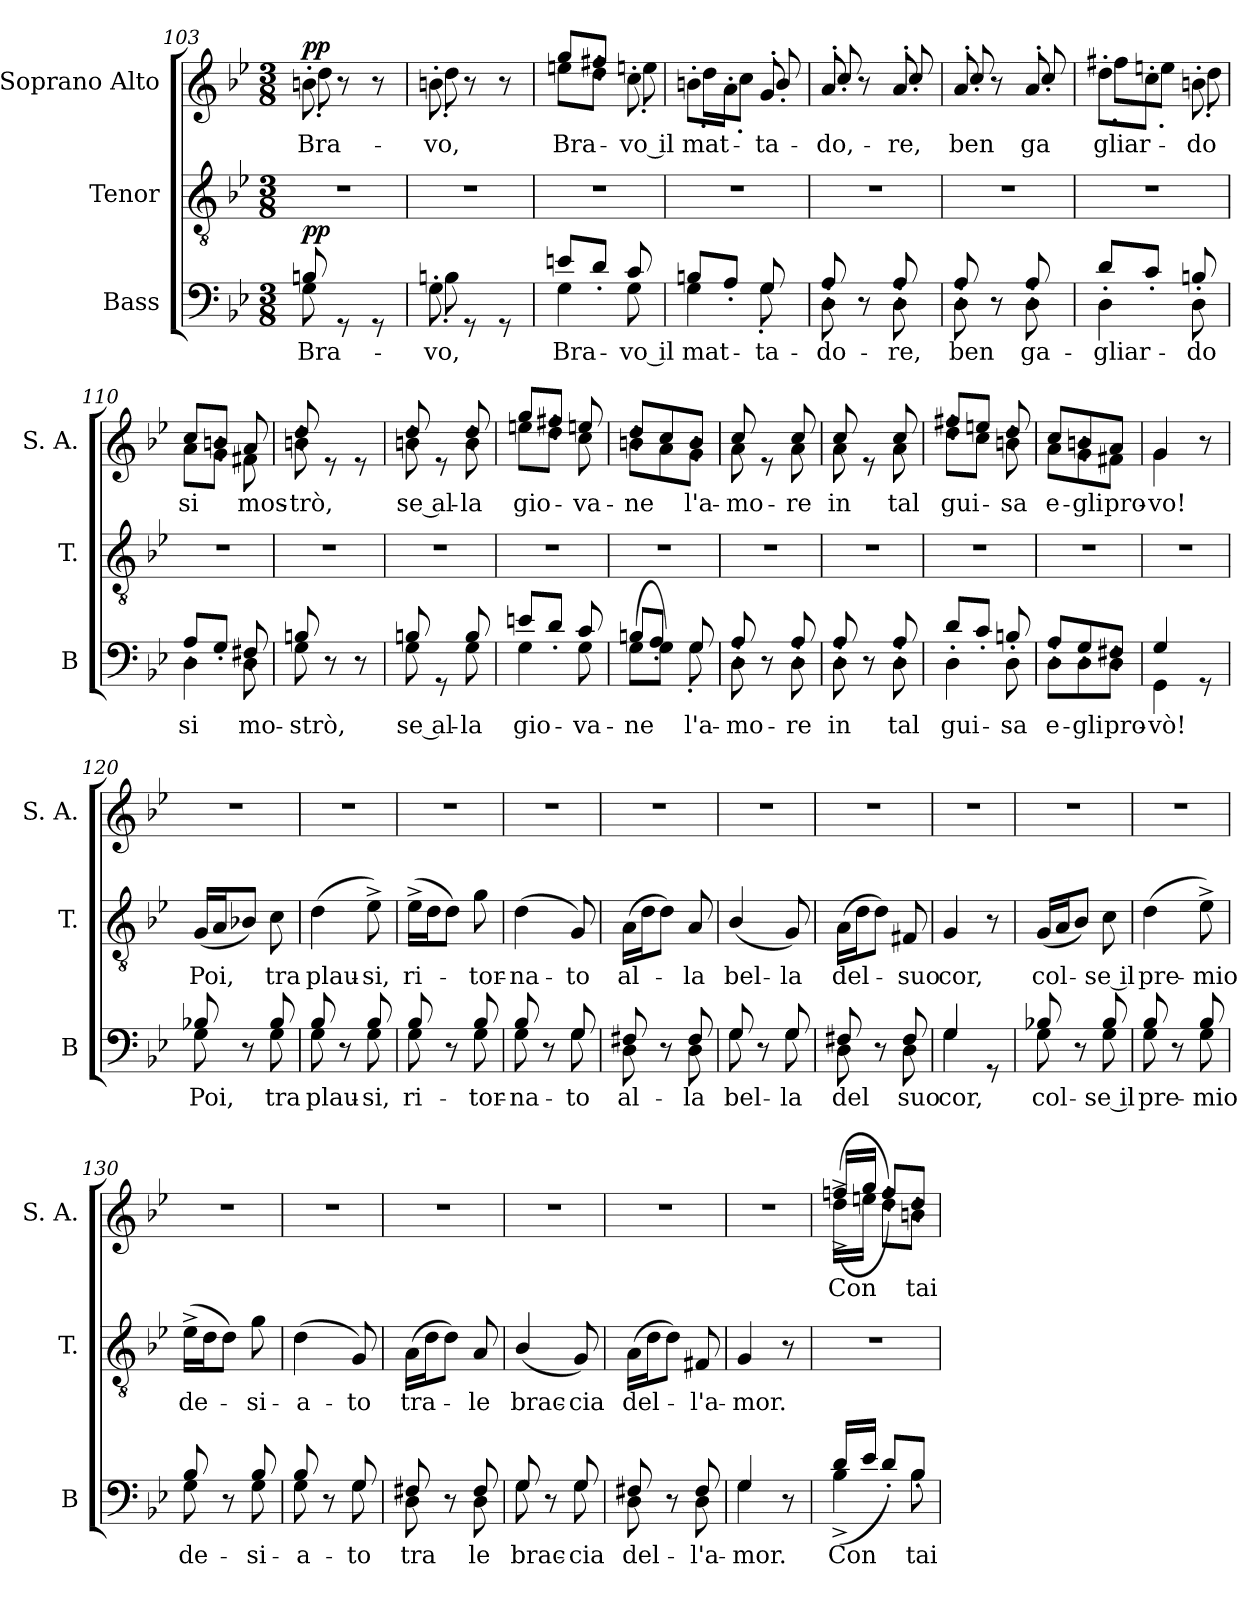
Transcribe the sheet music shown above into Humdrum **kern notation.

**kern	**text	**dynam	**kern	**text	**kern	**text	**dynam
*part3	*part3	*part3	*part2	*part2	*part1	*part1	*part1
*staff3	*staff3	*staff3	*staff2	*staff2	*staff1	*staff1	*staff1
*I"Bass	*	*	*I"Tenor	*	*I"Soprano Alto	*	*
*I'B	*	*	*I'T.	*	*I'S. A.	*	*
*clefF4	*	*	*clefGv2	*	*clefG2	*	*
*k[b-e-]	*	*	*k[b-e-]	*	*k[b-e-]	*	*
*M3/8	*	*	*M3/8	*	*M3/8	*	*
=103	=103	=103	=103	=103	=103	=103	=103
!	!LO:LY:b	!LO:DY:a	!	!	!	!LO:LY:b	!LO:DY:a
*^	*	*	*	*	*^	*	*
8G'\	8Bn'/	Bra-	pp	4.r	.	8bn'\	8dd'\	Bra-	pp
8rGG	4ryy	.	.	.	.	8r	8ryy	.	.
8rGG	.	.	.	.	.	8r	8ryy	.	.
=104	=104	=104	=104	=104	=104	=104	=104	=104	=104
!	!	!LO:LY:b	!	!	!	!	!	!LO:LY:b	!
8G'\	8Bn'\	-vo,	.	4.r	.	8bn'\	8dd'\	-vo,	.
8rGG	4ryy	.	.	.	.	8r	8ryy	.	.
8rGG	.	.	.	.	.	8r	8ryy	.	.
=105	=105	=105	=105	=105	=105	=105	=105	=105	=105
!	!	!LO:LY:b	!	!	!	!	!	!LO:LY:b	!
4G\	8en'/L	Bra-	.	4.r	.	8een'\L	8gg'/L	Bra-	.
.	8d'/J	.	.	.	.	8dd'\J	8ff#X'/J	.	.
!	!	!LO:LY:b	!	!	!	!	!	!LO:LY:b	!
8G\	8c'/	-vo il	.	.	.	8cc'\	8een'\	-vo il	.
=106	=106	=106	=106	=106	=106	=106	=106	=106	=106
!	!	!LO:LY:b	!	!	!	!	!	!LO:LY:b	!
4G\	8Bn'/L	mat-	.	4.r	.	8bn'\L	8dd'\L	mat-	.
.	8A'/J	.	.	.	.	8a'\J	8cc'\J	.	.
!	!	!LO:LY:b	!	!	!	!	!	!LO:LY:b	!
8G/	8G'\	-ta-	.	.	.	8g'/	8b'/	-ta-	.
=107	=107	=107	=107	=107	=107	=107	=107	=107	=107
!	!	!LO:LY:b	!	!	!	!	!	!LO:LY:b	!
8D'\	8A'/	-do-	.	4.r	.	8a'/	8cc'/	-do,-	.
8r	8ryy	.	.	.	.	8r	8ryy	.	.
!	!	!LO:LY:b	!	!	!	!	!	!LO:LY:b	!
8D'\	8A'/	-re,	.	.	.	8a'/	8cc'/	-re,	.
=108	=108	=108	=108	=108	=108	=108	=108	=108	=108
!	!	!LO:LY:b	!	!	!	!	!	!LO:LY:b	!
8D'\	8A'/	ben	.	4.r	.	8a'/	8cc'/	-ben	.
8r	8ryy	.	.	.	.	8r	8ryy	.	.
!	!	!LO:LY:b	!	!	!	!	!	!LO:LY:b	!
8D'\	8A'/	ga-	.	.	.	8a'/	8cc'/	ga	.
=109	=109	=109	=109	=109	=109	=109	=109	=109	=109
!	!	!LO:LY:b	!	!	!	!	!	!LO:LY:b	!
4D\	8d'/L	-gliar-	.	4.r	.	8dd'\L	8ff#X'\L	gliar-	.
.	8c'/J	.	.	.	.	8cc'\J	8een'\J	.	.
!	!	!LO:LY:b	!	!	!	!	!	!LO:LY:b	!
8D\	8Bn'/	-do	.	.	.	8bn'\	8dd'\	-do	.
!!LO:LB:g=z	!!
=110	=110	=110	=110	=110	=110	=110	=110	=110	=110
!	!	!LO:LY:b	!	!	!	!	!	!LO:LY:b	!
4D\	8A'/L	si	.	4.r	.	8a'\L	8cc'/L	-si	.
.	8G'/J	.	.	.	.	8g'\J	8bn'/J	.	.
!	!	!LO:LY:b	!	!	!	!	!	!LO:LY:b	!
8D\	8F#X'/	mo-	.	.	.	8f#X'\	8a'/	mos-	.
=111	=111	=111	=111	=111	=111	=111	=111	=111	=111
!	!	!LO:LY:b	!	!	!	!	!	!LO:LY:b	!
8G'\	8Bn'/	-strò,	.	4.r	.	8bn'\	8dd'/	-trò,	.
8r	8ryy	.	.	.	.	8re	4ryy	.	.
8r	8ryy	.	.	.	.	8re	.	.	.
=112	=112	=112	=112	=112	=112	=112	=112	=112	=112
!	!	!LO:LY:b	!	!	!	!	!	!LO:LY:b	!
8G'\	8Bn'/	se al-	.	4.r	.	8bn'\	8dd'/	-se al-	.
8rGG	8ryy	.	.	.	.	8re	8ryy	.	.
!	!	!LO:LY:b	!	!	!	!	!	!LO:LY:b	!
8G'\	8B'/	-la	.	.	.	8b'\	8dd'/	-la	.
=113	=113	=113	=113	=113	=113	=113	=113	=113	=113
!	!	!LO:LY:b	!	!	!	!	!	!LO:LY:b	!
4G\	8en'/L	gio-	.	4.r	.	8een'\L	8gg'/L	gio-	.
.	8d'/J	.	.	.	.	8dd'\J	8ff#X'/J	.	.
!	!	!LO:LY:b	!	!	!	!	!	!LO:LY:b	!
8G\	8c'/	-va-	.	.	.	8cc'\	8een'/	-va-	.
=114	=114	=114	=114	=114	=114	=114	=114	=114	=114
!	!	!LO:LY:b	!	!	!	!	!	!LO:LY:b	!
(<8G\L	8Bn'/L	-ne	.	4.r	.	8bn'\L	8dd'/L	-ne	.
8G\J)	8A'/J	.	.	.	.	8a'\	8cc'/	.	.
!	!	!LO:LY:b	!	!	!	!	!	!LO:LY:b	!
8G/	8G'\	l'a-	.	.	.	8g'\J	8b'/J	l'a-	.
=115	=115	=115	=115	=115	=115	=115	=115	=115	=115
!	!	!LO:LY:b	!	!	!	!	!	!LO:LY:b	!
8D'\	8A'/	-mo-	.	4.r	.	8a'\	8cc'/	-mo-	.
8r	8ryy	.	.	.	.	8re	8ryy	.	.
!	!	!LO:LY:b	!	!	!	!	!	!LO:LY:b	!
8D'\	8A'/	-re	.	.	.	8a'\	8cc'/	-re	.
=116	=116	=116	=116	=116	=116	=116	=116	=116	=116
!	!	!LO:LY:b	!	!	!	!	!	!LO:LY:b	!
8D'\	8A'/	in	.	4.r	.	8a'\	8cc'/	-in	.
8r	8ryy	.	.	.	.	8re	8ryy	.	.
!	!	!LO:LY:b	!	!	!	!	!	!LO:LY:b	!
8D'\	8A'/	tal	.	.	.	8a'\	8cc'/	tal	.
=117	=117	=117	=117	=117	=117	=117	=117	=117	=117
!	!	!LO:LY:b	!	!	!	!	!	!LO:LY:b	!
4D'\	8d'/L	gui-	.	4.r	.	8dd'\L	8ff#X'/L	gui-	.
.	8c'/J	.	.	.	.	8cc'\J	8een'/J	.	.
!	!	!LO:LY:b	!	!	!	!	!	!LO:LY:b	!
8D'\	8Bn'/	-sa	.	.	.	8bn'\	8dd'/	-sa	.
=118	=118	=118	=118	=118	=118	=118	=118	=118	=118
!	!	!LO:LY:b	!	!	!	!	!	!LO:LY:b	!
8D'\L	8A'/L	e-	.	4.r	.	8a'\L	8cc'/L	-e-	.
!	!	!LO:LY:b	!	!	!	!	!	!LO:LY:b	!
8D'\	8G'/	-gli	.	.	.	8g'\	8bn'/	-gli	.
!	!	!LO:LY:b	!	!	!	!	!	!LO:LY:b	!
8D'\J	8F#X'/J	pro-	.	.	.	8f#X'\J	8a'/J	pro-	.
=119	=119	=119	=119	=119	=119	=119	=119	=119	=119
!	!	!LO:LY:b	!	!	!	!	!	!LO:LY:b	!
4GG\	4G/	-vò!	.	4.r	.	4g/	4g\	-vo!	.
8rGG	8ryy	.	.	.	.	8r	8ryy	.	.
=120	=120	=120	=120	=120	=120	=120	=120	=120	=120
!	!	!LO:LY:b	!	!	!LO:LY:b	!	!	!	!
*	*	*	*	*	*	*v	*v	*	*
8G\	8B-X/	Poi,	.	(<16G/LL	Poi,	4.r	.	.
.	.	.	.	16A/J	.	.	.	.
8r	8ryy	.	.	8B-X/J)	.	.	.	.
!	!	!LO:LY:b	!	!	!LO:LY:b	!	!	!
8G\	8B-/	tra	.	8c\	tra	.	.	.
=121	=121	=121	=121	=121	=121	=121	=121	=121
!	!	!LO:LY:b	!	!	!LO:LY:b	!	!	!
8G\	8B-/	plau-	.	(>4d\	plau-	4.r	.	.
8r	8ryy	.	.	.	.	.	.	.
!	!	!LO:LY:b	!	!	!LO:LY:b	!	!	!
8G\	8B-/	-si,	.	8e-^\)	-si,	.	.	.
!!LO:LB:g=z
=122	=122	=122	=122	=122	=122	=122	=122	=122
!	!	!LO:LY:b	!	!	!LO:LY:b	!	!	!
8G\	8B-/	ri-	.	(>16e-^\LL	ri-	4.r	.	.
.	.	.	.	16d\J	.	.	.	.
8r	8ryy	.	.	8d\J)	.	.	.	.
!	!	!LO:LY:b	!	!	!LO:LY:b	!	!	!
8G\	8B-/	-tor-	.	8g\	-tor-	.	.	.
=123	=123	=123	=123	=123	=123	=123	=123	=123
!	!	!LO:LY:b	!	!	!LO:LY:b	!	!	!
8G\	8B-/	-na-	.	(>4d\	-na-	4.r	.	.
8r	8ryy	.	.	.	.	.	.	.
!	!	!LO:LY:b	!	!	!LO:LY:b	!	!	!
8G/	8G\	-to	.	8G/)	-to	.	.	.
=124	=124	=124	=124	=124	=124	=124	=124	=124
!	!	!LO:LY:b	!	!	!LO:LY:b	!	!	!
8D\	8F#X/	al-	.	(>16A\LL	al-	4.r	.	.
.	.	.	.	16d\J	.	.	.	.
8r	8ryy	.	.	8d\J)	.	.	.	.
!	!	!LO:LY:b	!	!	!LO:LY:b	!	!	!
8D\	8F#/	-la	.	8A/	-la	.	.	.
=125	=125	=125	=125	=125	=125	=125	=125	=125
!	!	!LO:LY:b	!	!	!LO:LY:b	!	!	!
8G\	8G/	bel-	.	(<4B-/	bel-	4.r	.	.
8r	8ryy	.	.	.	.	.	.	.
!	!	!LO:LY:b	!	!	!LO:LY:b	!	!	!
8G\	8G/	-la	.	8G/)	-la	.	.	.
=126	=126	=126	=126	=126	=126	=126	=126	=126
!	!	!LO:LY:b	!	!	!LO:LY:b	!	!	!
8D\	8F#X/	del	.	(>16A\LL	del-	4.r	.	.
.	.	.	.	16d\J	.	.	.	.
8r	8ryy	.	.	8d\J)	.	.	.	.
!	!	!LO:LY:b	!	!	!LO:LY:b	!	!	!
8D\	8F#/	suo	.	8F#X/	-suo	.	.	.
=127	=127	=127	=127	=127	=127	=127	=127	=127
!	!	!LO:LY:b	!	!	!LO:LY:b	!	!	!
4G\	4G/	cor,	.	4G/	cor,	4.r	.	.
8rGG	8ryy	.	.	8r	.	.	.	.
=128	=128	=128	=128	=128	=128	=128	=128	=128
!	!	!LO:LY:b	!	!	!LO:LY:b	!	!	!
8G\	8B-X/	col-	.	(<16G/LL	col-	4.r	.	.
.	.	.	.	16A/J	.	.	.	.
8r	8ryy	.	.	8B-/J)	.	.	.	.
!	!	!LO:LY:b	!	!	!LO:LY:b	!	!	!
8G\	8B-/	-se il	.	8c\	-se il	.	.	.
=129	=129	=129	=129	=129	=129	=129	=129	=129
!	!	!LO:LY:b	!	!	!LO:LY:b	!	!	!
8G\	8B-/	pre-	.	(>4d\	pre-	4.r	.	.
8r	8ryy	.	.	.	.	.	.	.
!	!	!LO:LY:b	!	!	!LO:LY:b	!	!	!
8G\	8B-/	-mio	.	8e-^\)	-mio	.	.	.
=130	=130	=130	=130	=130	=130	=130	=130	=130
!	!	!LO:LY:b	!	!	!LO:LY:b	!	!	!
8G\	8B-/	de-	.	(>16e-^\LL	de-	4.r	.	.
.	.	.	.	16d\J	.	.	.	.
8r	8ryy	.	.	8d\J)	.	.	.	.
!	!	!LO:LY:b	!	!	!LO:LY:b	!	!	!
8G\	8B-/	-si-	.	8g\	-si-	.	.	.
=131	=131	=131	=131	=131	=131	=131	=131	=131
!	!	!LO:LY:b	!	!	!LO:LY:b	!	!	!
8G\	8B-/	-a-	.	(>4d\	-a-	4.r	.	.
8r	8ryy	.	.	.	.	.	.	.
!	!	!LO:LY:b	!	!	!LO:LY:b	!	!	!
8G\	8G/	-to	.	8G/)	-to	.	.	.
=132	=132	=132	=132	=132	=132	=132	=132	=132
!	!	!LO:LY:b	!	!	!LO:LY:b	!	!	!
8D\	8F#X/	tra	.	(>16A\LL	tra-	4.r	.	.
.	.	.	.	16d\J	.	.	.	.
8r	8ryy	.	.	8d\J)	.	.	.	.
!	!	!LO:LY:b	!	!	!LO:LY:b	!	!	!
8D\	8F#/	le	.	8A/	-le	.	.	.
!!LO:PB:g=z
=133	=133	=133	=133	=133	=133	=133	=133	=133
!	!	!LO:LY:b	!	!	!LO:LY:b	!	!	!
8G\	8G/	brac-	.	(<4B-/	brac-	4.r	.	.
8r	8ryy	.	.	.	.	.	.	.
!	!	!LO:LY:b	!	!	!LO:LY:b	!	!	!
8G\	8G/	-cia	.	8G/)	-cia	.	.	.
=134	=134	=134	=134	=134	=134	=134	=134	=134
!	!	!LO:LY:b	!	!	!LO:LY:b	!	!	!
8D\	8F#X/	del-	.	(>16A\LL	del-	4.r	.	.
.	.	.	.	16d\J	.	.	.	.
8r	8ryy	.	.	8d\J)	.	.	.	.
!	!	!LO:LY:b	!	!	!LO:LY:b	!	!	!
8D\	8F#/	-l'a-	.	8F#X/	-l'a-	.	.	.
=135	=135	=135	=135	=135	=135	=135	=135	=135
!	!	!LO:LY:b	!	!	!LO:LY:b	!	!	!
4G/	4G\	-mor.	.	4G/	-mor.	4.r	.	.
8r	8ryy	.	.	8r	.	.	.	.
=136	=136	=136	=136	=136	=136	=136	=136	=136
!	!	!LO:LY:b	!	!	!	!	!LO:LY:b	!
*	*	*	*	*	*	*^	*	*
4B-\	(>16d^/LL	Con	.	4.r	.	(<16dd^\LL	(>16ffn^/LL	-Con	.
.	16e-/JJ	.	.	.	.	16een\JJ	16gg/JJ	.	.
.	8d'/L)	.	.	.	.	8dd'\L)	8ff'/L)	.	.
!	!	!LO:LY:b	!	!	!	!	!	!LO:LY:b	!
8B-\	8B-'/J	tai	.	.	.	8bn'\J	8dd'/J	tai	.
*v	*v	*	*	*	*	*v	*v	*	*
=	=	=	=	=	=	=	=
*-	*-	*-	*-	*-	*-	*-	*-
